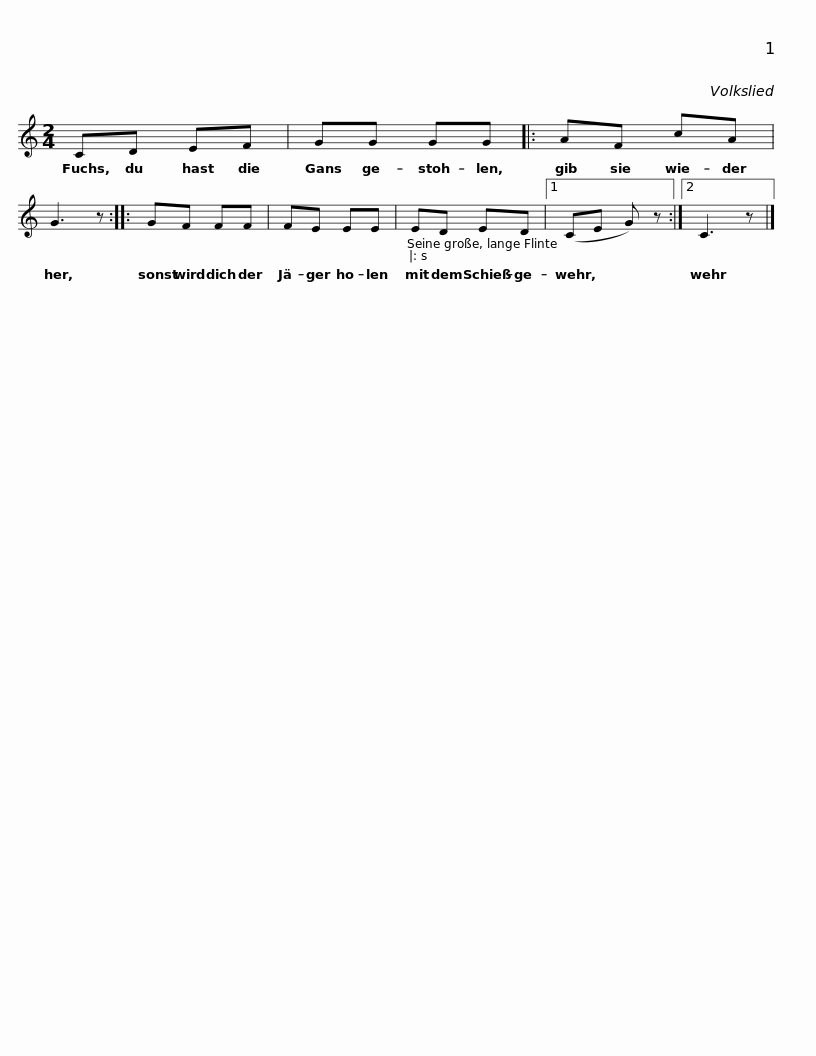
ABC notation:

X:1
L:1/8
M:2/4
I:linebreak $
K:C
V:1 treble
V:1
 CD EF | GG GG |: AF cA | G3 z :: GF FF | %5
 FE EE |$ ED ED |1 (CE G) z :|2 C3 z |] %9
